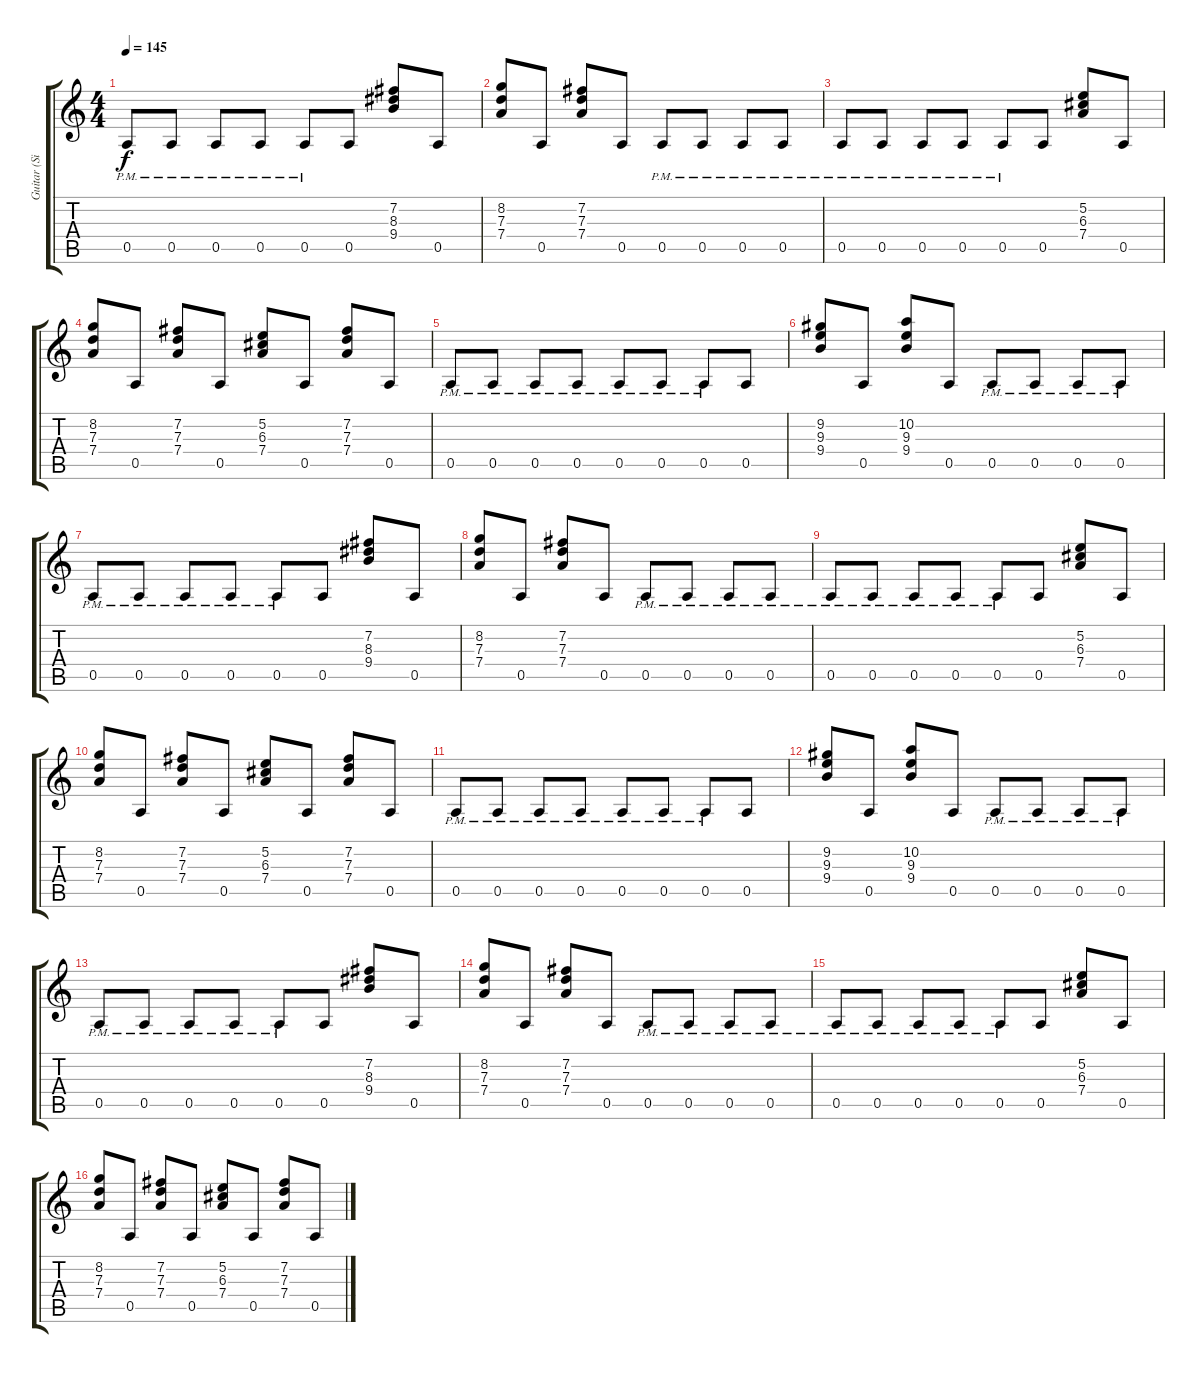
\track ("Guitar (Sim)" "Guitar (Si") {instrument overdrivenguitar}
\staff {score tabs}
\tuning (E4 B3 G3 D3 A2 E2) {hide}
\ts (4 4)
\tempo 145
\clef g2
\ks c
0.5{pm}.8{dy f} 0.5{pm}.8 0.5{pm}.8 0.5{pm}.8 0.5{pm}.8 0.5.8 (7.2 8.3 9.4).8 0.5.8 |
(8.2 7.3 7.4).8 0.5.8 (7.2 7.3 7.4).8 0.5.8 0.5{pm}.8 0.5{pm}.8 0.5{pm}.8 0.5{pm}.8 |
0.5{pm}.8 0.5{pm}.8 0.5{pm}.8 0.5{pm}.8 0.5{pm}.8 0.5.8 (5.2 6.3 7.4).8 0.5.8 |
(8.2 7.3 7.4).8 0.5.8 (7.2 7.3 7.4).8{volume 5} 0.5.8 (5.2 6.3 7.4).8 0.5.8 (7.2 7.3 7.4).8 0.5.8 |
0.5{pm}.8 0.5{pm}.8 0.5{pm}.8 0.5{pm}.8 0.5{pm}.8 0.5{pm}.8 0.5{pm}.8 0.5.8 |
(9.2 9.3 9.4).8 0.5.8 (10.2 9.3 9.4).8 0.5.8 0.5{pm}.8 0.5{pm}.8 0.5{pm}.8 0.5{pm}.8 |
0.5{pm}.8 0.5{pm}.8 0.5{pm}.8 0.5{pm}.8 0.5{pm}.8 0.5.8 (7.2 8.3 9.4).8 0.5.8 |
(8.2 7.3 7.4).8 0.5.8 (7.2 7.3 7.4).8 0.5.8{volume 2} 0.5{pm}.8 0.5{pm}.8 0.5{pm}.8 0.5{pm}.8 |
0.5{pm}.8 0.5{pm}.8 0.5{pm}.8 0.5{pm}.8 0.5{pm}.8 0.5.8 (5.2 6.3 7.4).8 0.5.8 |
(8.2 7.3 7.4).8 0.5.8 (7.2 7.3 7.4).8 0.5.8 (5.2 6.3 7.4).8 0.5.8 (7.2 7.3 7.4).8 0.5.8 |
0.5{pm}.8 0.5{pm}.8 0.5{pm}.8 0.5{pm}.8 0.5{pm}.8 0.5{pm}.8 0.5{pm}.8 0.5.8 |
(9.2 9.3 9.4).8 0.5.8 (10.2 9.3 9.4).8 0.5.8 0.5{pm}.8{volume 2} 0.5{pm}.8 0.5{pm}.8 0.5{pm}.8 |
0.5{pm}.8 0.5{pm}.8 0.5{pm}.8 0.5{pm}.8 0.5{pm}.8 0.5.8 (7.2 8.3 9.4).8 0.5.8 |
(8.2 7.3 7.4).8 0.5.8 (7.2 7.3 7.4).8 0.5.8 0.5{pm}.8 0.5{pm}.8 0.5{pm}.8 0.5{pm}.8 |
0.5{pm}.8 0.5{pm}.8 0.5{pm}.8 0.5{pm}.8 0.5{pm}.8 0.5.8 (5.2 6.3 7.4).8 0.5.8 |
(8.2 7.3 7.4).8 0.5.8 (7.2 7.3 7.4).8 0.5.8 (5.2 6.3 7.4).8 0.5.8{volume 1} (7.2 7.3 7.4).8 0.5.8
